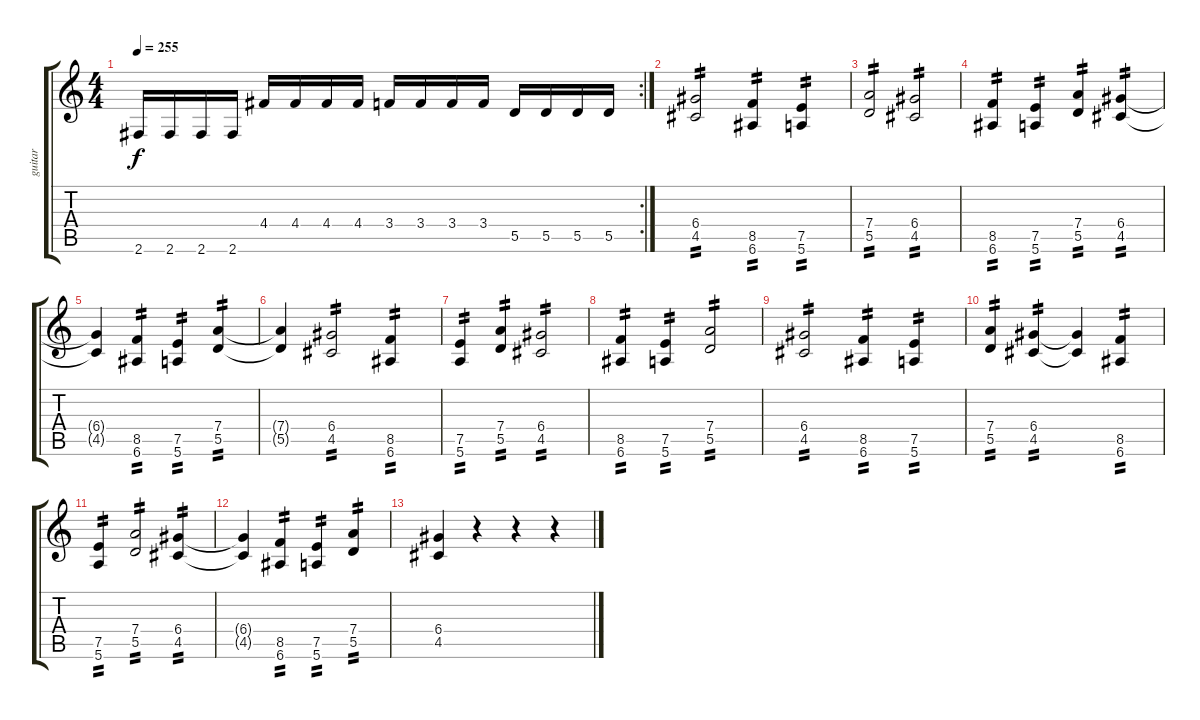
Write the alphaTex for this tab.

\track ("guitar" "guitar") {instrument distortionguitar}
\staff {score tabs}
\tuning (E4 B3 G3 D3 A2 E2) {hide}
\rc 2
\ts (4 4)
\tempo 255
\clef g2
\ks c
2.6.16{dy f} 2.6.16 2.6.16 2.6.16 4.4.16 4.4.16 4.4.16 4.4.16 3.4.16 3.4.16 3.4.16 3.4.16 5.5.16 5.5.16 5.5.16 5.5.16 |
(6.4 4.5).2{tp 2} (8.5 6.6).4{tp 2} (7.5 5.6).4{tp 2} |
(7.4 5.5).2{tp 2} (6.4 4.5).2{tp 2} |
(8.5 6.6).4{tp 2} (7.5 5.6).4{tp 2} (7.4 5.5).4{tp 2} (6.4 4.5).4{tp 2} |
(6.4{t} 4.5{t}).4 (8.5 6.6).4{tp 2} (7.5 5.6).4{tp 2} (7.4 5.5).4{tp 2} |
(7.4{t} 5.5{t}).4 (6.4 4.5).2{tp 2} (8.5 6.6).4{tp 2} |
(7.5 5.6).4{tp 2} (7.4 5.5).4{tp 2} (6.4 4.5).2{tp 2} |
(8.5 6.6).4{tp 2} (7.5 5.6).4{tp 2} (7.4 5.5).2{tp 2} |
(6.4 4.5).2{tp 2} (8.5 6.6).4{tp 2} (7.5 5.6).4{tp 2} |
(7.4 5.5).4{tp 2} (6.4 4.5).4{tp 2} (6.4{t} 4.5{t}).4 (8.5 6.6).4{tp 2} |
(7.5 5.6).4{tp 2} (7.4 5.5).2{tp 2} (6.4 4.5).4{tp 2} |
(6.4{t} 4.5{t}).4 (8.5 6.6).4{tp 2} (7.5 5.6).4{tp 2} (7.4 5.5).4{tp 2} |
(6.4 4.5).4 r.4 r.4 r.4
